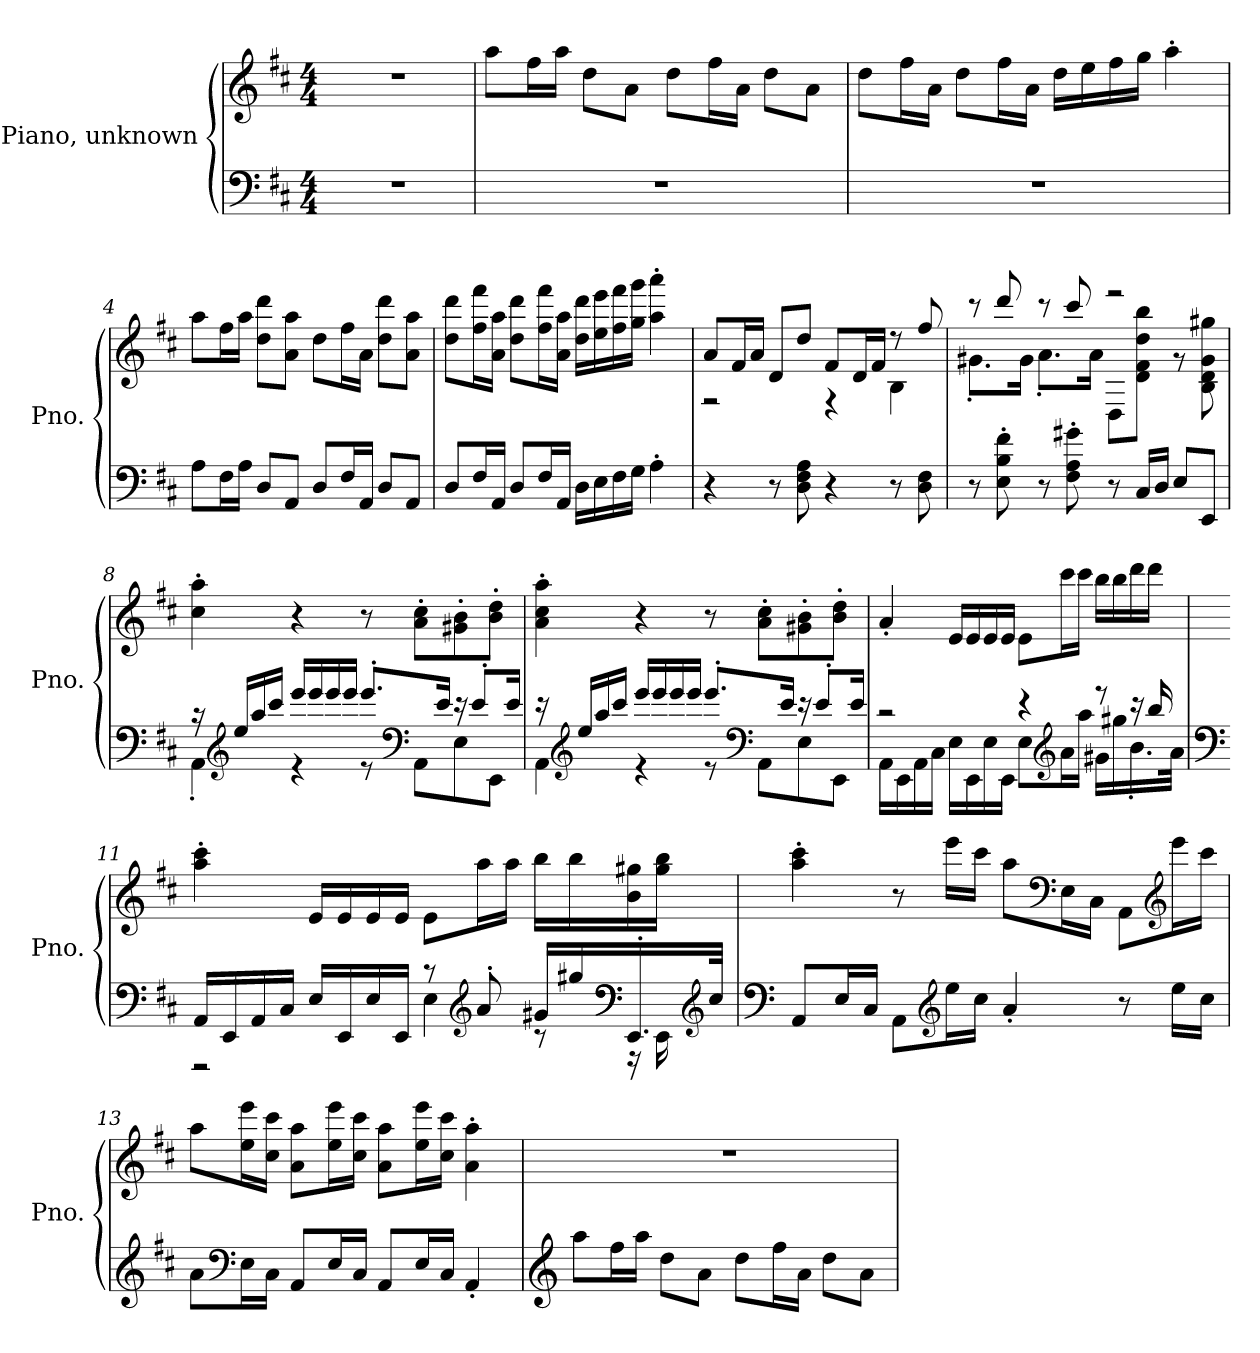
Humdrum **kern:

**kern	**kern
*part1	*part1
*staff2	*staff1
*I"Piano, unknown	*
*I'Pno.	*
*clefF4	*clefG2
*k[f#c#]	*k[f#c#]
*M4/4	*M4/4
*MM120	*MM120
=1	=1
1r	1r
=2	=2
1r	8aa\L
.	16ff#\L
.	16aa\JJ
.	8dd\L
.	8a\J
.	8dd\L
.	16ff#\L
.	16a\JJ
.	8dd\L
.	8a\J
=3	=3
1r	8dd\L
.	16ff#\L
.	16a\JJ
.	8dd\L
.	16ff#\L
.	16a\JJ
.	16dd\LL
.	16ee\
.	16ff#\
.	16gg\JJ
.	4aa'\
=4	=4
8A\L	8aa\L
16F#\L	16ff#\L
16A\JJ	16aa\JJ
8D/L	8dd\ 8ddd\L
8AA/J	8a\ 8aa\J
8D/L	8dd\L
16F#/L	16ff#\L
16AA/JJ	16a\JJ
8D/L	8dd\ 8ddd\L
8AA/J	8a\ 8aa\J
!!LO:LB:g=z
=5	=5
8D/L	8dd\ 8ddd\L
16F#/L	16ff#\ 16fff#\L
16AA/JJ	16a\ 16aa\JJ
8D/L	8dd\ 8ddd\L
16F#/L	16ff#\ 16fff#\L
16AA/JJ	16a\ 16aa\JJ
16D\LL	16dd\ 16ddd\LL
16E\	16ee\ 16eee\
16F#\	16ff#\ 16fff#\
16G\JJ	16gg\ 16ggg\JJ
4A'\	4aa\' 4aaa\'
=6	=6
*	*^
4r	8a/L	2r
.	16f#/L	.
.	16a/JJ	.
8r	8d/L	.
8D\ 8F#\ 8A\	8dd/J	.
4r	8f#/L	4r
.	16d/L	.
.	16f#/JJ	.
8r	8r	4B\
8D\ 8F#\	8ff#/	.
=7	=7	=7
8r	8r	8.g#X'\L
8E\' 8B\' 8f#\'	8ddd/	.
.	.	16g#\Jk
8r	8r	8.a'\L
8F#\' 8A\' 8g#X\'	8ccc#/	.
.	.	16a\Jk
8r	2r	8D\L
16C#/LL	.	8d\ 8f#\ 8dd\ 8bb\J
16D/JJ	.	.
8E/L	.	8r
8EE/J	.	8B\ 8d\ 8g#\ 8gg#X\
*	*v	*v
!!LO:LB:g=z
=8	=8
*^	*
16r	4AA'\	4cc#\' 4aa\'
*clefG2	*	*
16ee/LL	.	.
16aa/	.	.
16ccc#/JJ	.	.
16eee/LL	4r	4r
16eee/	.	.
16eee/	.	.
16eee/JJ	.	.
8.eee'/L	8r	8r
*clefF4	*	*
.	8AA\L	8a\' 8cc#\'L
16e/Jk	.	.
16r	8E\	8g#X\' 8b\'
8e'/L	.	.
.	8EE\J	8b\' 8dd\'J
16e/Jk	.	.
=9	=9	=9
16r	4AA\	4a\' 4cc#\' 4aa\'
*clefG2	*	*
16ee/LL	.	.
16aa/	.	.
16ccc#/JJ	.	.
16eee/LL	4r	4r
16eee/	.	.
16eee/	.	.
16eee/JJ	.	.
8.eee'/L	8r	8r
*clefF4	*	*
.	8AA\L	8a\' 8cc#\'L
16e/Jk	.	.
16r	8E\	8g#X\' 8b\'
8e'/L	.	.
.	8EE\J	8b\' 8dd\'J
16e/Jk	.	.
!!LO:LB:g=z
=10	=10	=10
2r	16AA\LL	4a'/
.	16EE\	.
.	16AA\	.
.	16C#\JJ	.
.	16E\LL	16e/LL
.	16EE\	16e/
.	16E\	16e/
.	16EE\JJ	16e/JJ
4r	8E\L	8e\L
*clefG2	*	*
.	16a\L	16ccc#\L
.	16aa\JJ	16ccc#\JJ
8r	16g#X\LL	16bb\LL
.	16gg#X\	16bb\
16r	16.b'\	16ddd\
16bb/	.	16ddd\JJ
.	32a\JJk	.
!!LO:LB:g=z
=11	=11	=11
*clefF4	*	*
16AA/LL	2r	4aa\' 4ccc#\'
16EE/	.	.
16AA/	.	.
16C#/JJ	.	.
16E/LL	.	16e/LL
16EE/	.	16e/
16E/	.	16e/
16EE/JJ	.	16e/JJ
8r	4E\	8e\L
*clefG2	*	*
8a'/	.	16aa\L
.	.	16aa\JJ
16g#X/LL	8r	16bb\LL
16gg#X/	.	16bb\
*clefF4	*	*
16.EE'/	16r	16b\ 16gg#X\
.	16EE\	16gg#\ 16bb\JJ
*clefG2	*	*
32cc#/JJk	.	.
*v	*v	*
=12	=12
*clefF4	*
8AA/L	4aa\' 4ccc#\'
16E/L	.
16C#/JJ	.
8AA\L	8r
*clefG2	*
16ee\L	16eee\LL
16cc#\JJ	16ccc#\JJ
4a'/	8aa\L
*	*clefF4
.	16E\L
.	16C#\JJ
8r	8AA\L
*	*clefG2
16ee\LL	16eee\L
16cc#\JJ	16ccc#\JJ
!!LO:LB:g=z
=13	=13
8a\L	8aa\L
*clefF4	*
16E\L	16ee\ 16eee\L
16C#\JJ	16cc#\ 16ccc#\JJ
8AA/L	8a\ 8aa\L
16E/L	16ee\ 16eee\L
16C#/JJ	16cc#\ 16ccc#\JJ
8AA/L	8a\ 8aa\L
16E/L	16ee\ 16eee\L
16C#/JJ	16cc#\ 16ccc#\JJ
4AA'/	4a\' 4aa\'
=14	=14
*clefG2	*
8aa\L	1r
16ff#\L	.
16aa\JJ	.
8dd\L	.
8a\J	.
8dd\L	.
16ff#\L	.
16a\JJ	.
8dd\L	.
8a\J	.
=	=
*-	*-
